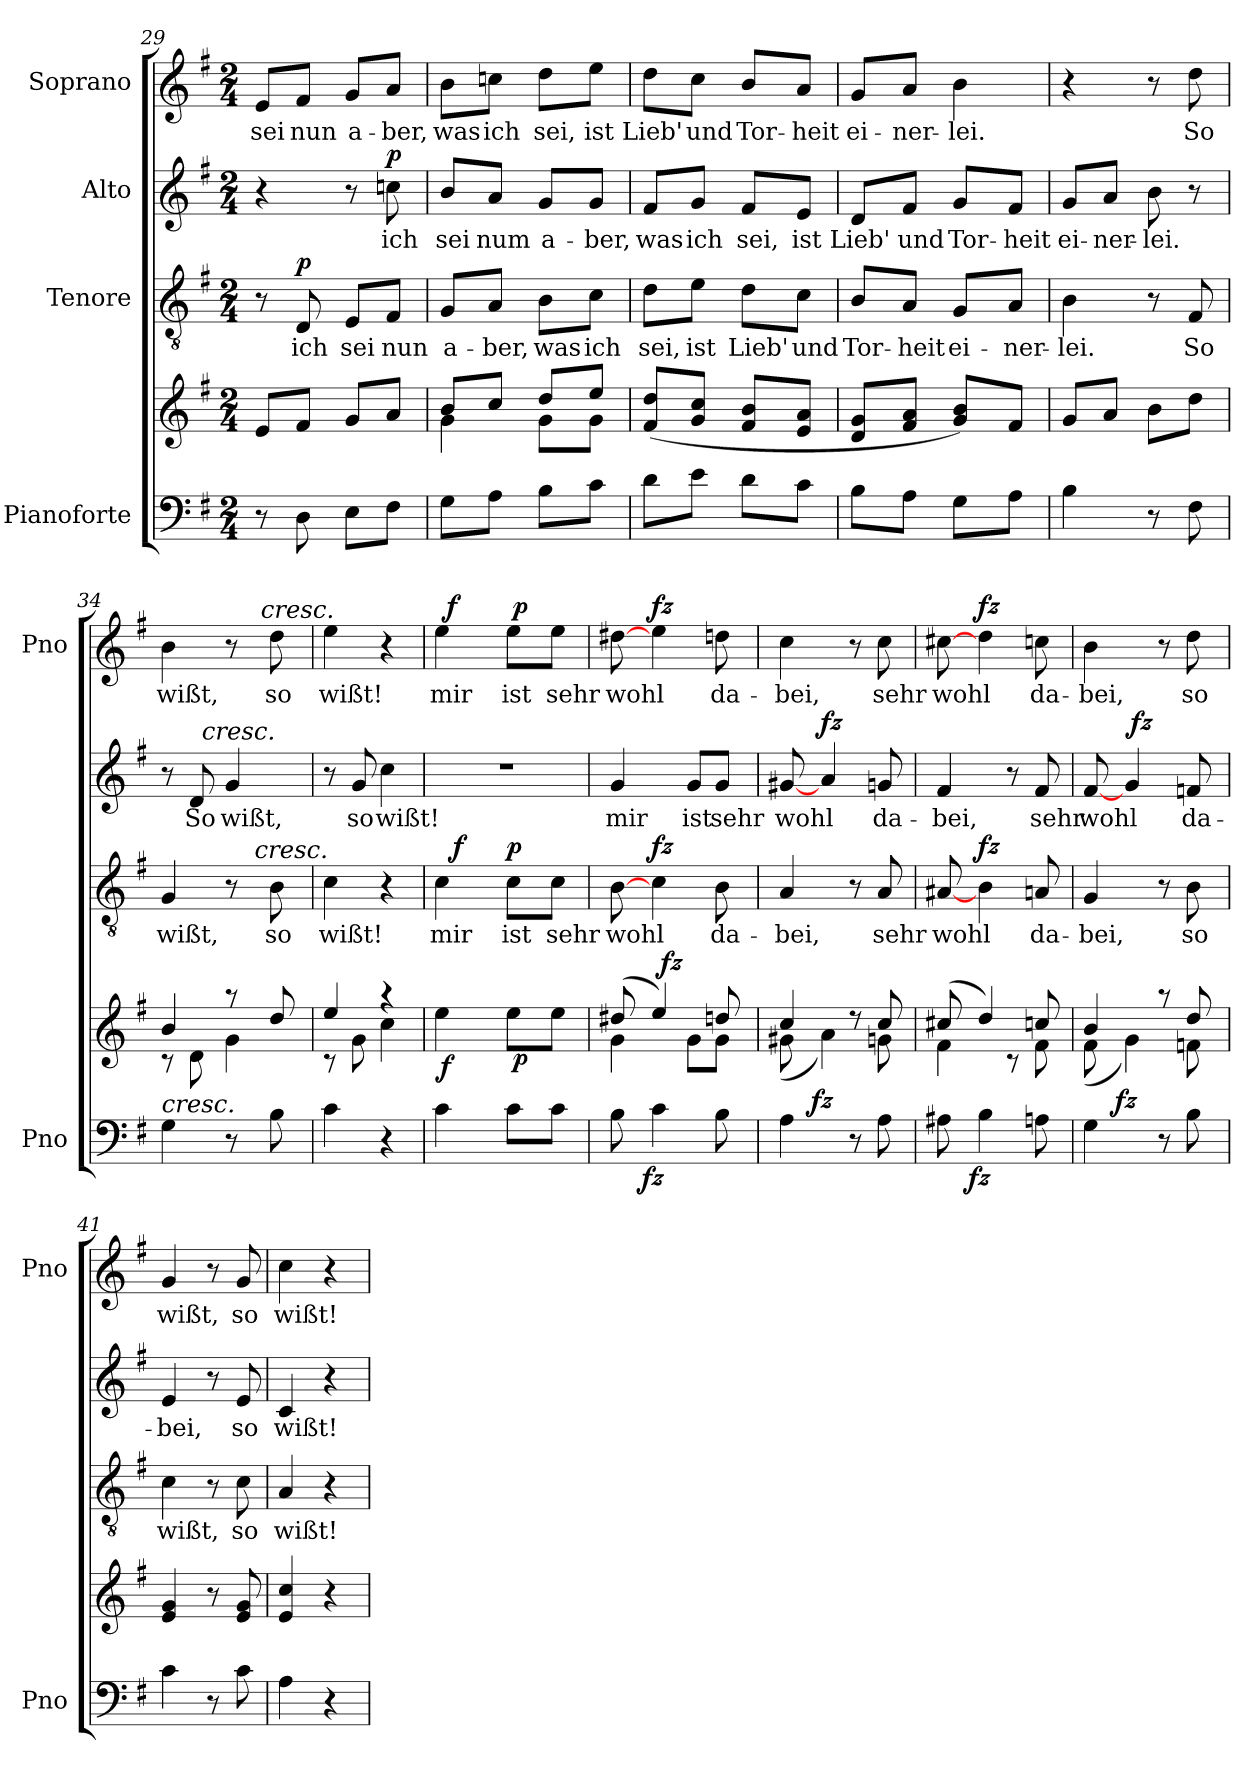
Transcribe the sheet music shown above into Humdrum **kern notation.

**kern	**kern	**dynam	**kern	**text	**dynam	**kern	**text	**dynam	**kern	**text	**dynam
*part4	*part4	*part4	*part3	*part3	*part3	*part2	*part2	*part2	*part1	*part1	*part1
*staff5	*staff4	*staff4/5	*staff3	*staff3	*staff3	*staff2	*staff2	*staff2	*staff1	*staff1	*staff1
*I"Pianoforte	*	*	*I"Tenore	*	*	*I"Alto	*	*	*I"Soprano	*	*
*I'Pno	*	*	*	*	*	*	*	*	*I'Pno	*	*
*clefF4	*clefG2	*	*clefGv2	*	*	*clefG2	*	*	*clefG2	*	*
*k[f#]	*k[f#]	*	*k[f#]	*	*	*k[f#]	*	*	*k[f#]	*	*
*G:	*G:	*	*G:	*	*	*G:	*	*	*G:	*	*
*M2/4	*M2/4	*	*M2/4	*	*	*M2/4	*	*	*M2/4	*	*
=29	=29	=29	=29	=29	=29	=29	=29	=29	=29	=29	=29
8r	8e/L	.	8r	.	.	4r	.	.	8e/L	sei	.
!	!	!	!	!	!LO:DY:a	!	!	!	!	!	!
8D\	8f#/J	.	8D/	ich	p	.	.	.	8f#/J	nun	.
8E\L	8g/L	.	8E/L	sei	.	8r	.	.	8g/L	a-	.
!	!	!	!	!	!	!	!	!LO:DY:a	!	!	!
8F#\J	8a/J	.	8F#/J	nun	.	8ccn\	ich	p	8a/J	-ber,	.
!!LO:PB:g=z
=30	=30	=30	=30	=30	=30	=30	=30	=30	=30	=30	=30
*	*^	*	*	*	*	*	*	*	*	*	*
8G\L	8b/L	4g\	.	8G/L	a-	.	8b/L	sei	.	8b\L	was	.
8A\J	8cc/J	.	.	8A/J	-ber,	.	8a/J	num	.	8ccn\J	ich	.
8B\L	8dd/L	8g\L	.	8B\L	was	.	8g/L	a-	.	8dd\L	sei,	.
8c\J	8ee/J	8g\J	.	8c\J	ich	.	8g/J	-ber,	.	8ee\J	ist	.
*	*v	*v	*	*	*	*	*	*	*	*	*	*
=31	=31	=31	=31	=31	=31	=31	=31	=31	=31	=31	=31
8d\L	(8f#/ 8dd/L	.	8d\L	sei,	.	8f#/L	was	.	8dd\L	Lieb'	.
8e\J	8g/ 8cc/J	.	8e\J	ist	.	8g/J	ich	.	8cc\J	und	.
8d\L	8f#/ 8b/L	.	8d\L	Lieb'	.	8f#/L	sei,	.	8b/L	Tor-	.
8c\J	8e/ 8a/J	.	8c\J	und	.	8e/J	ist	.	8a/J	-heit	.
=32	=32	=32	=32	=32	=32	=32	=32	=32	=32	=32	=32
8B\L	8d/ 8g/L	.	8B/L	Tor-	.	8d/L	Lieb'	.	8g/L	ei-	.
8A\J	8f#/ 8a/J	.	8A/J	-heit	.	8f#/J	und	.	8a/J	-ner-	.
8G\L	8g/ 8b/L)	.	8G/L	ei-	.	8g/L	Tor-	.	4b\	-lei.	.
8A\J	8f#/J	.	8A/J	-ner-	.	8f#/J	-heit	.	.	.	.
=33	=33	=33	=33	=33	=33	=33	=33	=33	=33	=33	=33
4B\	8g/L	.	4B\	-lei.	.	8g/L	ei-	.	4r	.	.
.	8a/J	.	.	.	.	8a/J	-ner-	.	.	.	.
8r	8b\L	.	8r	.	.	8b\	-lei.	.	8r	.	.
8F#\	8dd\J	.	8F#/	So	.	8r	.	.	8dd\	So	.
=34	=34	=34	=34	=34	=34	=34	=34	=34	=34	=34	=34
*	*^	*	*	*	*	*	*	*	*	*	*
!LO:TX:a:i:t=cresc.	!	!	!	!	!	!	!	!	!	!	!	!
*	*	*	*	*^	*	*	*^	*	*	*^	*	*
4G\	4b/	8rc	.	4G/	4ryy	wißt,	.	8r	8ryy	.	.	4b\	3ryy	wißt,	.
.	.	8d\	.	.	.	.	.	8d/	32ryy	So	.	.	.	.	.
!	!	!	!	!	!	!	!	!	!LO:TX:a:i:t=cresc.	!	!	!	!	!	!
.	.	.	.	.	.	.	.	.	4ryy	.	.	.	.	.	.
8r	8raa	4g\	.	8r	16.ryy	.	.	4g/	.	wißt,	.	8r	.	.	.
.	.	.	.	.	.	.	.	.	.	.	.	.	48ryy	.	.
!	!	!	!	!	!LO:TX:a:i:t=cresc.	!	!	!	!	!	!	!	!	!	!
.	.	.	.	.	8ryy	.	.	.	.	.	.	.	.	.	.
!	!	!	!	!	!	!	!	!	!	!	!	!	!LO:TX:a:i:t=cresc.	!	!
.	.	.	.	.	.	.	.	.	.	.	.	.	12..ryy	.	.
8B\	8dd/	.	.	8B\	.	so	.	.	.	.	.	8dd\	.	so	.
.	.	.	.	.	.	.	.	.	16.ryy	.	.	.	.	.	.
.	.	.	.	.	32ryy	.	.	.	.	.	.	.	.	.	.
*	*	*	*	*v	*v	*	*	*	*	*	*	*v	*v	*	*
*	*	*	*	*	*	*	*v	*v	*	*	*	*	*
=35	=35	=35	=35	=35	=35	=35	=35	=35	=35	=35	=35	=35
4c\	4ee/	8rc	.	4c\	wißt!	.	8r	.	.	4ee\	wißt!	.
.	.	8g\	.	.	.	.	8g/	so	.	.	.	.
4r	4raa	4cc\	.	4r	.	.	4cc\	wißt!	.	4r	.	.
=36	=36	=36	=36	=36	=36	=36	=36	=36	=36	=36	=36	=36
*	*	*^	*	*^	*	*	*	*	*	*^	*	*
*	*	*	*	*	*	*	*	*	*	*	*	*	*^	*	*
4c\	4ee\	96ryy	6ryy	.	4c\	32ryy	mir	.	2r	.	.	4ee\	48ryy	6ryy	mir	.
!	!	!	!	!LO:DY:b	!	!	!	!	!	!	!	!	!	!	!	!
.	.	3ryy	.	f	.	.	.	.	.	.	.	.	.	.	.	.
!	!	!	!	!	!	!	!	!	!	!	!	!	!	!	!	!LO:DY:a
.	.	.	.	.	.	.	.	.	.	.	.	.	3ryy	.	.	f
!	!	!	!	!	!	!	!	!LO:DY:a	!	!	!	!	!	!	!	!
.	.	.	.	.	.	4...ryy	.	f	.	.	.	.	.	.	.	.
.	.	.	12ryy	.	.	.	.	.	.	.	.	.	.	12ryy	.	.
!	!	!	!	!	!	!	!	!LO:DY:a	!	!	!	!	!	!	!	!
8c\L	8ee\L	.	96ryy	.	8c\L	.	ist	p	.	.	.	8ee\L	.	96ryy	ist	.
!	!	!	!	!LO:DY:b	!	!	!	!	!	!	!	!	!	!	!	!LO:DY:a
.	.	.	6ryy	p	.	.	.	.	.	.	.	.	.	6ryy	.	p
.	.	12...ryy	.	.	.	.	.	.	.	.	.	.	.	.	.	.
.	.	.	.	.	.	.	.	.	.	.	.	.	12..ryy	.	.	.
8c\J	8ee\J	.	.	.	8c\J	.	sehr	.	.	.	.	8ee\J	.	.	sehr	.
.	.	.	24..ryy	.	.	.	.	.	.	.	.	.	.	24..ryy	.	.
*	*	*	*	*	*v	*v	*	*	*	*	*	*v	*v	*v	*	*
!!LO:LB:g=z
=37	=37	=37	=37	=37	=37	=37	=37	=37	=37	=37	=37	=37	=37
*^	*	*	*	*	*	*	*	*	*	*	*	*	*
8B\	12ryy	(8dd#X/	4g\	12..ryy	.	[8B\	wohl	.	4g/	mir	.	[8dd#X\	wohl	.
.	48ryy	.	.	.	.	.	.	.	.	.	.	.	.	.
!	!	!	!	!	!LO:DY:b=2	!	!	!	!	!	!	!	!	!
.	3ryy	.	.	.	fz	.	.	.	.	.	.	.	.	.
!	!	!	!	!	!	!	!	!LO:DY:a	!	!	!	!	!	!LO:DY:a
4c\	.	4ee/)	.	.	.	4c\	.	fz	.	.	.	4ee\	.	fz
!	!	!	!	!	!LO:DY:a	!	!	!	!	!	!	!	!	!
.	.	.	.	3ryy	fz	.	.	.	.	.	.	.	.	.
.	.	.	8g\L	.	.	.	.	.	8g/L	ist	.	.	.	.
8B\	.	8ddn/	8g\J	.	.	8B\	da-	.	8g/J	sehr	.	8ddn\	da-	.
.	24.ryy	.	.	.	.	.	.	.	.	.	.	.	.	.
.	.	.	.	48ryy	.	.	.	.	.	.	.	.	.	.
*	*	*	*v	*v	*	*	*	*	*	*	*	*	*	*
=38	=38	=38	=38	=38	=38	=38	=38	=38	=38	=38	=38	=38	=38
4A\	12ryy	4cc/	(8g#X\	.	4A/	-bei,	.	[8g#X/	wohl	.	4cc\	-bei,	.
.	48ryy	.	.	.	.	.	.	.	.	.	.	.	.
!	!	!	!	!LO:DY:a=2	!	!	!	!	!	!	!	!	!
.	3ryy	.	.	fz	.	.	.	.	.	.	.	.	.
!	!	!	!	!	!	!	!	!	!	!LO:DY:a	!	!	!
.	.	.	4a\)	.	.	.	.	4a/	.	fz	.	.	.
8r	.	8rdd	.	.	8r	.	.	.	.	.	8r	.	.
8A\	.	8cc/	8gn\	.	8A/	sehr	.	8gn/	da-	.	8cc\	sehr	.
.	24.ryy	.	.	.	.	.	.	.	.	.	.	.	.
=39	=39	=39	=39	=39	=39	=39	=39	=39	=39	=39	=39	=39	=39
8A#X\	12ryy	(8cc#X/	4f#\	.	[8A#X/	wohl	.	4f#/	-bei,	.	[8cc#X\	wohl	.
.	48ryy	.	.	.	.	.	.	.	.	.	.	.	.
!	!	!	!	!LO:DY:b=2	!	!	!	!	!	!	!	!	!
.	3ryy	.	.	fz	.	.	.	.	.	.	.	.	.
!	!	!	!	!	!	!	!LO:DY:a	!	!	!	!	!	!LO:DY:a
4B\	.	4dd/)	.	.	4B\	.	fz	.	.	.	4dd\	.	fz
.	.	.	8rc	.	.	.	.	8r	.	.	.	.	.
8An\	.	8ccn/	8f#\	.	8An/	da-	.	8f#/	sehr	.	8ccn\	da-	.
.	24.ryy	.	.	.	.	.	.	.	.	.	.	.	.
=40	=40	=40	=40	=40	=40	=40	=40	=40	=40	=40	=40	=40	=40
*	*	*	*	*	*	*	*	*^	*	*	*	*	*
4G\	12ryy	4b/	(8f#\	.	4G/	-bei,	.	[8f#/	12ryy	wohl	.	4b\	-bei,	.
.	48ryy	.	.	.	.	.	.	.	24ryy	.	.	.	.	.
!	!	!	!	!LO:DY:a=2	!	!	!	!	!	!	!	!	!	!
.	3ryy	.	.	fz	.	.	.	.	.	.	.	.	.	.
.	.	.	4g\)	.	.	.	.	4g/	96ryy	.	.	.	.	.
!	!	!	!	!	!	!	!	!	!	!	!LO:DY:a	!	!	!
.	.	.	.	.	.	.	.	.	3ryy	.	fz	.	.	.
8r	.	8raa	.	.	8r	.	.	.	.	.	.	8r	.	.
8B\	.	8dd/	8fn\	.	8B\	so	.	8fn/	.	da-	.	8dd\	so	.
.	24.ryy	.	.	.	.	.	.	.	.	.	.	.	.	.
.	.	.	.	.	.	.	.	.	48.ryy	.	.	.	.	.
*v	*v	*	*	*	*	*	*	*v	*v	*	*	*	*	*
*	*v	*v	*	*	*	*	*	*	*	*	*	*
=41	=41	=41	=41	=41	=41	=41	=41	=41	=41	=41	=41
4c\	4e/ 4g/	.	4c\	wißt,	.	4e/	-bei,	.	4g/	wißt,	.
8r	8r	.	8r	.	.	8r	.	.	8r	.	.
8c\	8e/ 8g/	.	8c\	so	.	8e/	so	.	8g/	so	.
=42	=42	=42	=42	=42	=42	=42	=42	=42	=42	=42	=42
4A\	4e/ 4cc/	.	4A/	wißt!	.	4c/	wißt!	.	4cc\	wißt!	.
4r	4r	.	4r	.	.	4r	.	.	4r	.	.
=	=	=	=	=	=	=	=	=	=	=	=
*-	*-	*-	*-	*-	*-	*-	*-	*-	*-	*-	*-
